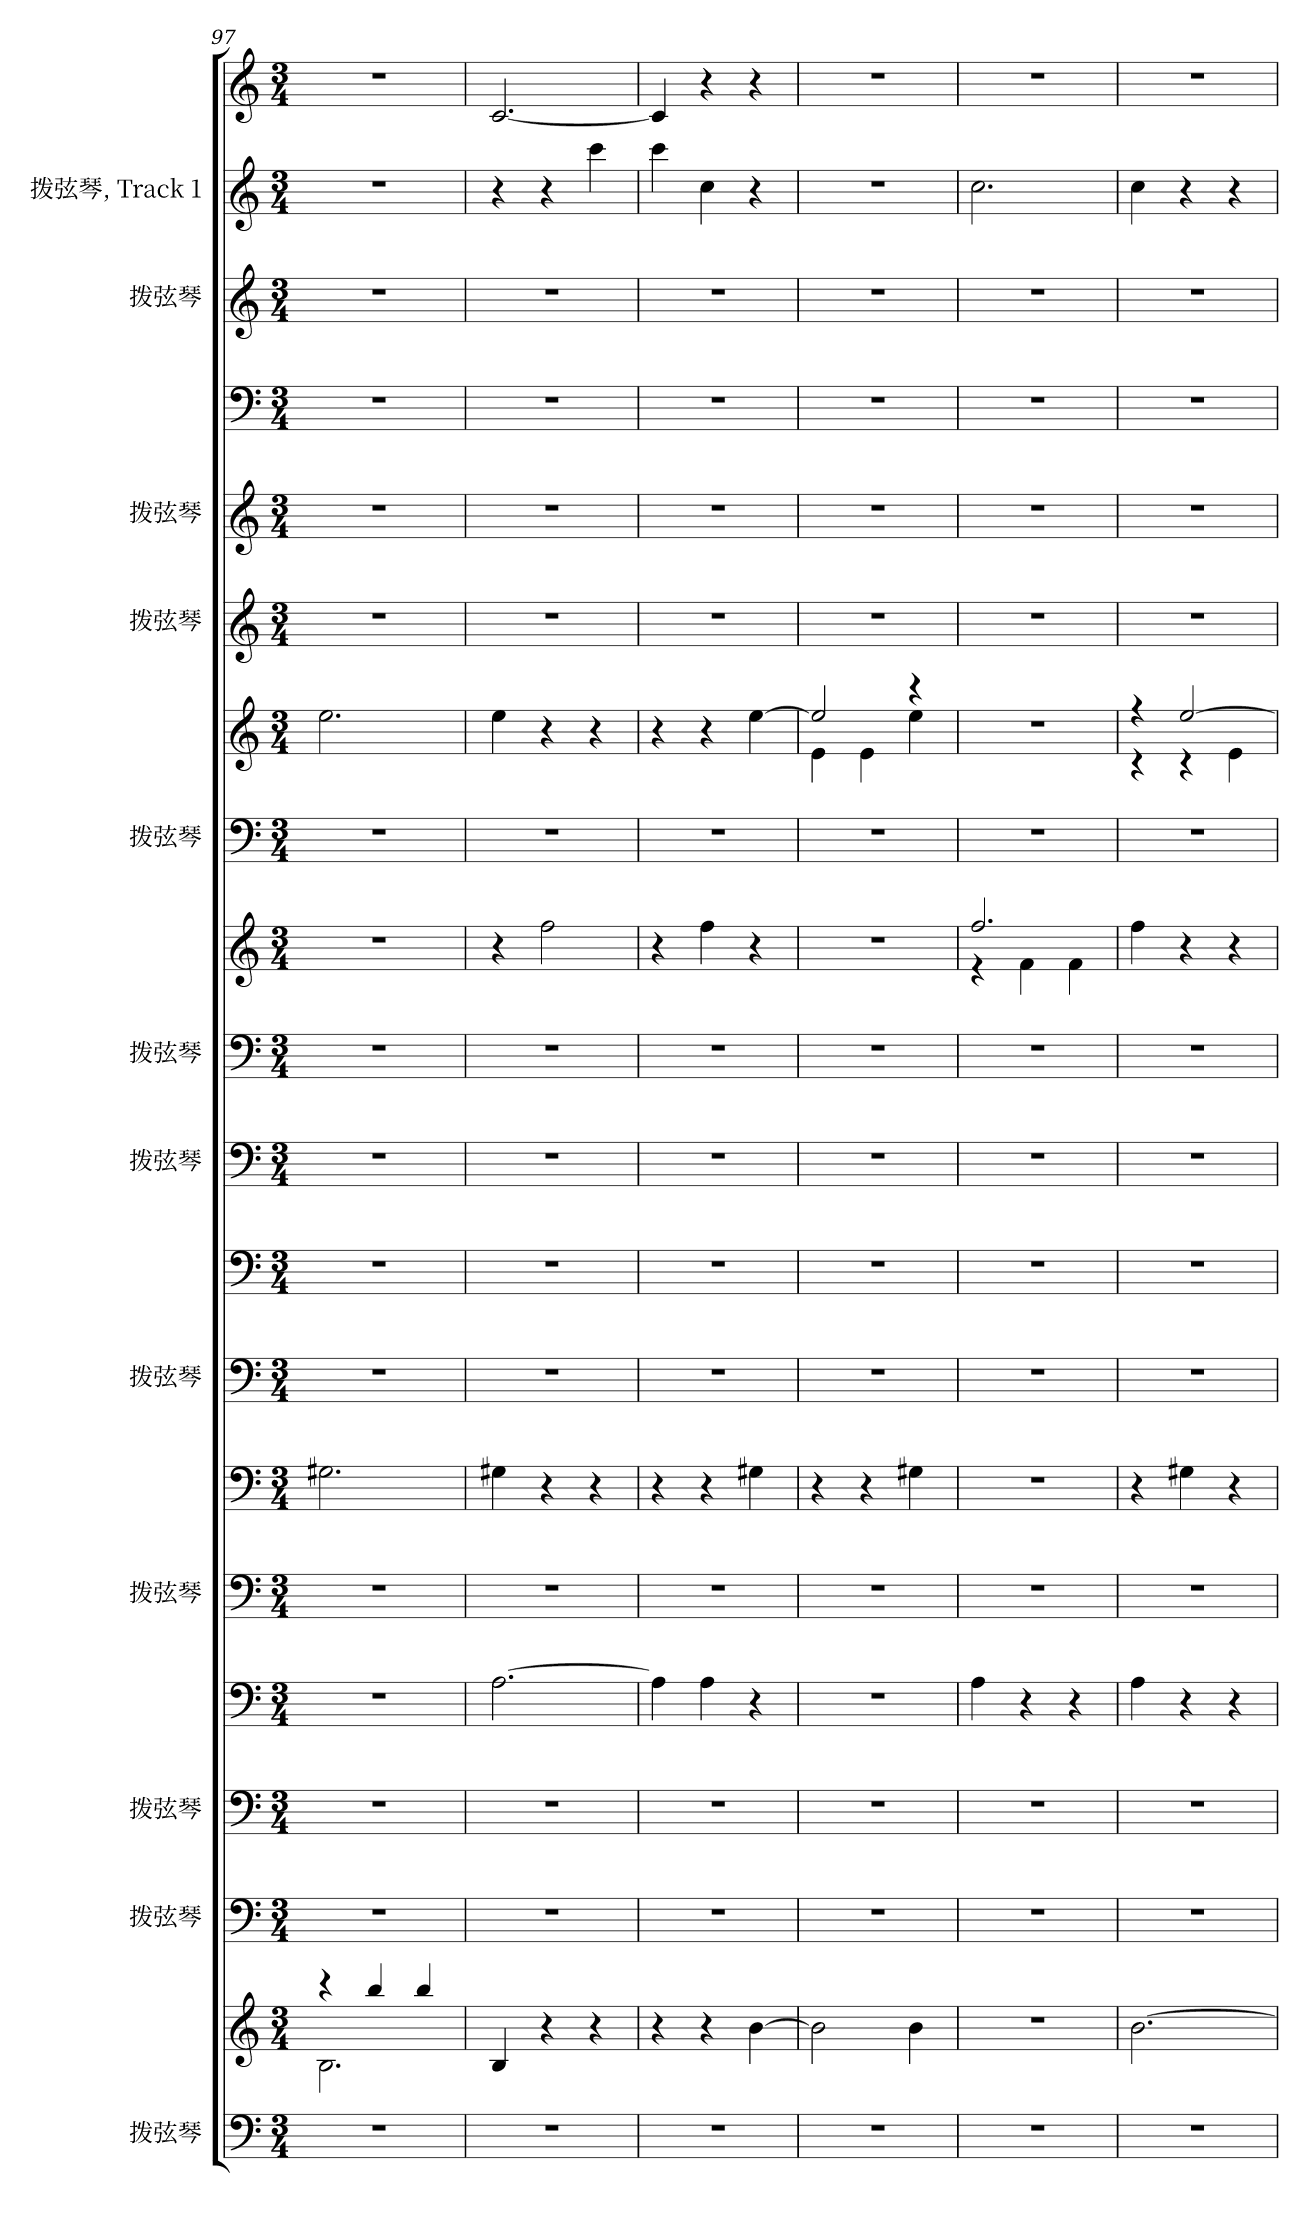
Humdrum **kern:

**kern	**kern	**kern	**kern	**kern	**kern	**kern	**kern	**kern	**kern	**kern	**kern	**kern	**kern	**kern	**kern	**kern	**kern	**kern	**kern
*part12	*part12	*part11	*part10	*part10	*part9	*part9	*part8	*part8	*part7	*part6	*part6	*part5	*part5	*part4	*part3	*part3	*part2	*part1	*part1
*staff20	*staff19	*staff18	*staff17	*staff16	*staff15	*staff14	*staff13	*staff12	*staff11	*staff10	*staff9	*staff8	*staff7	*staff6	*staff5	*staff4	*staff3	*staff2	*staff1
*I"拨弦琴	*	*I"拨弦琴	*I"拨弦琴	*	*I"拨弦琴	*	*I"拨弦琴	*	*I"拨弦琴	*I"拨弦琴	*	*I"拨弦琴	*	*I"拨弦琴	*I"拨弦琴	*	*I"拨弦琴	*I"拨弦琴, Track 1	*
*clefF4	*clefG2	*clefF4	*clefF4	*clefF4	*clefF4	*clefF4	*clefF4	*clefF4	*clefF4	*clefF4	*clefG2	*clefF4	*clefG2	*clefG2	*clefG2	*clefF4	*clefG2	*clefG2	*clefG2
*k[]	*k[]	*k[]	*k[]	*k[]	*k[]	*k[]	*k[]	*k[]	*k[]	*k[]	*k[]	*k[]	*k[]	*k[]	*k[]	*k[]	*k[]	*k[]	*k[]
*M3/4	*M3/4	*M3/4	*M3/4	*M3/4	*M3/4	*M3/4	*M3/4	*M3/4	*M3/4	*M3/4	*M3/4	*M3/4	*M3/4	*M3/4	*M3/4	*M3/4	*M3/4	*M3/4	*M3/4
=97	=97	=97	=97	=97	=97	=97	=97	=97	=97	=97	=97	=97	=97	=97	=97	=97	=97	=97	=97
*	*^	*	*	*	*	*	*	*	*	*	*	*	*	*	*	*	*	*	*
2.r	4r	2.B\	2.r	2.r	2.r	2.r	2.G#X\	2.r	2.r	2.r	2.r	2.r	2.r	2.ee\	2.r	2.r	2.r	2.r	2.r	2.r
.	4bb/	.	.	.	.	.	.	.	.	.	.	.	.	.	.	.	.	.	.	.
.	4bb/	.	.	.	.	.	.	.	.	.	.	.	.	.	.	.	.	.	.	.
*	*v	*v	*	*	*	*	*	*	*	*	*	*	*	*	*	*	*	*	*	*
=98	=98	=98	=98	=98	=98	=98	=98	=98	=98	=98	=98	=98	=98	=98	=98	=98	=98	=98	=98
2.r	4B/	2.r	2.r	[2.A\	2.r	4G#X\	2.r	2.r	2.r	2.r	4r	2.r	4ee\	2.r	2.r	2.r	2.r	4r	[2.c/
.	4r	.	.	.	.	4r	.	.	.	.	2ff\	.	4r	.	.	.	.	4r	.
.	4r	.	.	.	.	4r	.	.	.	.	.	.	4r	.	.	.	.	4ccc\	.
!!LO:PB:g=z
=99	=99	=99	=99	=99	=99	=99	=99	=99	=99	=99	=99	=99	=99	=99	=99	=99	=99	=99	=99
2.r	4r	2.r	2.r	4A\]	2.r	4r	2.r	2.r	2.r	2.r	4r	2.r	4r	2.r	2.r	2.r	2.r	4ccc\	4c/]
.	4r	.	.	4A\	.	4r	.	.	.	.	4ff\	.	4r	.	.	.	.	4cc\	4r
.	[4b\	.	.	4r	.	4G#X\	.	.	.	.	4r	.	[4ee\	.	.	.	.	4r	4r
=100	=100	=100	=100	=100	=100	=100	=100	=100	=100	=100	=100	=100	=100	=100	=100	=100	=100	=100	=100
*	*	*	*	*	*	*	*	*	*	*	*	*	*^	*	*	*	*	*	*
2.r	2b\]	2.r	2.r	2.r	2.r	4r	2.r	2.r	2.r	2.r	2.r	2.r	2ee/]	4e\	2.r	2.r	2.r	2.r	2.r	2.r
.	.	.	.	.	.	4r	.	.	.	.	.	.	.	4e\	.	.	.	.	.	.
.	4b\	.	.	.	.	4G#X\	.	.	.	.	.	.	4r	4ee\	.	.	.	.	.	.
*	*	*	*	*	*	*	*	*	*	*	*	*	*v	*v	*	*	*	*	*	*
=101	=101	=101	=101	=101	=101	=101	=101	=101	=101	=101	=101	=101	=101	=101	=101	=101	=101	=101	=101
*	*	*	*	*	*	*	*	*	*	*	*^	*	*	*	*	*	*	*	*
2.r	2.r	2.r	2.r	4A\	2.r	2.r	2.r	2.r	2.r	2.r	2.ff/	4r	2.r	2.r	2.r	2.r	2.r	2.r	2.cc\	2.r
.	.	.	.	4r	.	.	.	.	.	.	.	4f\	.	.	.	.	.	.	.	.
.	.	.	.	4r	.	.	.	.	.	.	.	4f\	.	.	.	.	.	.	.	.
*	*	*	*	*	*	*	*	*	*	*	*v	*v	*	*	*	*	*	*	*	*
=102	=102	=102	=102	=102	=102	=102	=102	=102	=102	=102	=102	=102	=102	=102	=102	=102	=102	=102	=102
*	*	*	*	*	*	*	*	*	*	*	*	*	*^	*	*	*	*	*	*
2.r	[2.b\	2.r	2.r	4A\	2.r	4r	2.r	2.r	2.r	2.r	4ff\	2.r	4r	4r	2.r	2.r	2.r	2.r	4cc\	2.r
.	.	.	.	4r	.	4G#X\	.	.	.	.	4r	.	[2ee/	4r	.	.	.	.	4r	.
.	.	.	.	4r	.	4r	.	.	.	.	4r	.	.	4e\	.	.	.	.	4r	.
*	*	*	*	*	*	*	*	*	*	*	*	*	*v	*v	*	*	*	*	*	*
=	=	=	=	=	=	=	=	=	=	=	=	=	=	=	=	=	=	=	=
*-	*-	*-	*-	*-	*-	*-	*-	*-	*-	*-	*-	*-	*-	*-	*-	*-	*-	*-	*-
